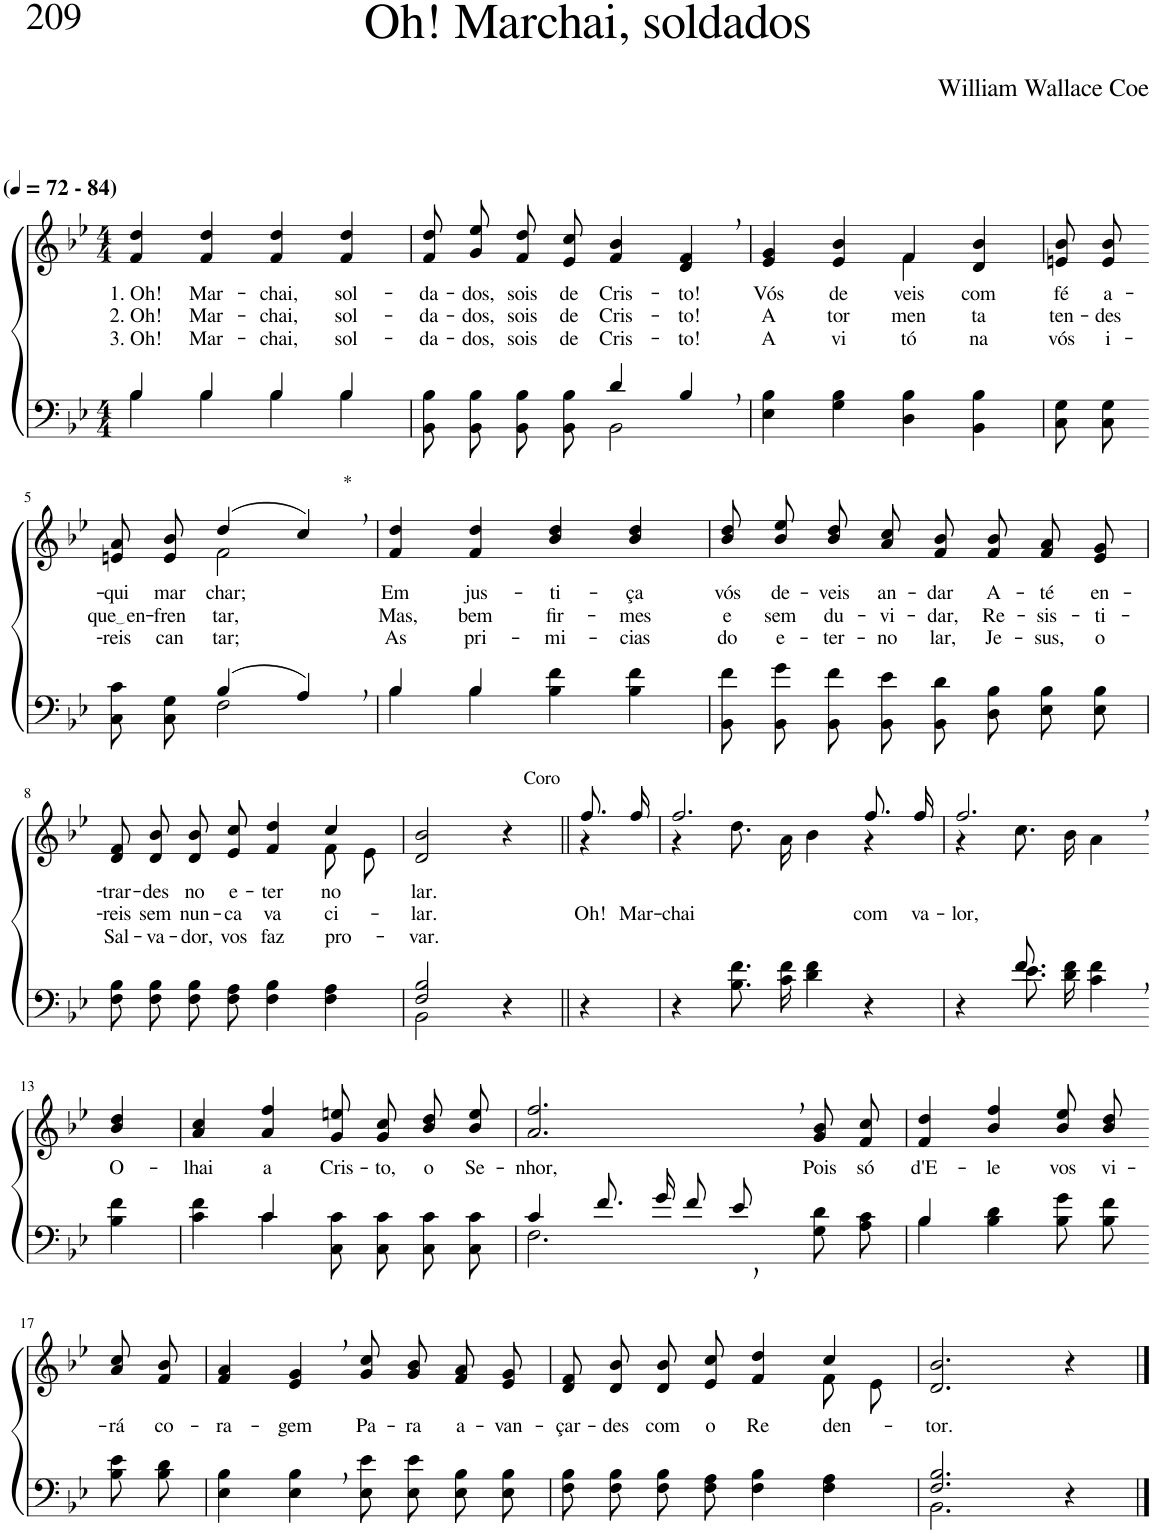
**kern	**kern	**text	**text	**text
*part2	*part1	*part1	*part1	*part1
*staff2	*staff1	*staff1	*staff1	*staff1
*I"Parte III e IV	*I"Parte I e II	*	*	*
*clefF4	*clefG2	*	*	*
*Trd2c3	*Trd2c3	*	*	*
*k[b-e-]	*k[b-e-]	*	*	*
*M4/4	*M4/4	*	*	*
*MM72	*MM72	*	*	*
=1	=1	=1	=1	=1
*^	*	*	*	*
!	!	!LO:TX:a:B:t=(	!	!	!
!	!	!LO:TX:a:B:t=- 84)	!	!	!
!	!	!	!LO:LY:b	!LO:LY:b	!LO:LY:b
4B-\	4B-/	4f/ 4dd/	1. Oh!	2. Oh!	3. Oh!
!	!	!	!LO:LY:b	!LO:LY:b	!LO:LY:b
4B-\	4B-/	4f/ 4dd/	Mar-	Mar-	Mar-
!	!	!	!LO:LY:b	!LO:LY:b	!LO:LY:b
4B-\	4B-/	4f/ 4dd/	-chai,	-chai,	-chai,
!	!	!	!LO:LY:b	!LO:LY:b	!LO:LY:b
4B-\	4B-/	4f/ 4dd/	sol-	sol-	sol-
=2	=2	=2	=2	=2	=2
!	!	!	!LO:LY:b	!LO:LY:b	!LO:LY:b
2ryy	8BB-\ 8B-\L	8f\ 8dd\L	-da-	-da-	-da-
!	!	!	!LO:LY:b	!LO:LY:b	!LO:LY:b
.	8BB-\ 8B-\J	8g\ 8ee-\J	-dos,	-dos,	-dos,
!	!	!	!LO:LY:b	!LO:LY:b	!LO:LY:b
.	8BB-\ 8B-\L	8f/ 8dd/L	sois	sois	sois
!	!	!	!LO:LY:b	!LO:LY:b	!LO:LY:b
.	8BB-\ 8B-\J	8e-/ 8cc/J	de	de	de
!	!	!	!LO:LY:b	!LO:LY:b	!LO:LY:b
4d/	2BB-\	4f/ 4b-/	Cris-	Cris-	Cris-
!	!	!	!LO:LY:b	!LO:LY:b	!LO:LY:b
4B-,/	.	4d/, 4f/,	-to!	-to!	-to!
*v	*v	*	*	*	*
=3	=3	=3	=3	=3
!	!	!LO:LY:b	!LO:LY:b	!LO:LY:b
*	*^	*	*	*
4E-\ 4B-\	4e-/ 4g/	2ryy	Vós	A	A
!	!	!	!LO:LY:b	!LO:LY:b	!LO:LY:b
4G\ 4B-\	4e-/ 4b-/	.	de-	tor-	vi-
!	!	!	!LO:LY:b	!LO:LY:b	!LO:LY:b
4D\ 4B-\	4f/	4f\	-veis	-men-	-tó-
!	!	!	!LO:LY:b	!LO:LY:b	!LO:LY:b
4BB-\ 4B-\	4d/ 4b-/	4ryy	com	-ta	-na
=4	=4	=4	=4	=4	=4
!	!	!	!LO:LY:b	!LO:LY:b	!LO:LY:b
*	*v	*v	*	*	*
8C\ 8G\L	8en/ 8b-/L	fé	ten-	vós
!	!	!LO:LY:b	!LO:LY:b	!LO:LY:b
8C\ 8G\J	8e/ 8b-/J	a-	-des	i-
!!LO:LB:g=z
=5-	=5-	=5-	=5-	=5-
*^	*	*	*	*
!	!	!	!LO:LY:b	!LO:LY:b	!LO:LY:b
*	*	*^	*	*	*
4ryy	8C\ 8c\L	8en/ 8a/L	4ryy	-qui	que en	-reis
!	!	!	!	!LO:LY:b	!LO:LY:b	!LO:LY:b
.	8C\ 8G\J	8e/ 8b-/J	.	mar-	-fren-	can-
!	!	!	!	!LO:LY:b	!LO:LY:b	!LO:LY:b
(4B-/	2F\	(4dd/	2f\	-char;	-tar,	-tar;
!	!	!LO:TX:a:t=*	!	!	!	!
4A,/)	.	4cc,/)	.	.	.	.
*	*	*v	*v	*	*	*
=6	=6	=6	=6	=6	=6
!	!	!	!LO:LY:b	!LO:LY:b	!LO:LY:b
4B-\	4B-/	4f/ 4dd/	Em	Mas,	As
!	!	!	!LO:LY:b	!LO:LY:b	!LO:LY:b
4B-\	4B-/	4f/ 4dd/	jus-	bem	pri-
!	!	!	!LO:LY:b	!LO:LY:b	!LO:LY:b
4B-\ 4f\	2ryy	4b-/ 4dd/	-ti-	fir-	-mi-
!	!	!	!LO:LY:b	!LO:LY:b	!LO:LY:b
4B-\ 4f\	.	4b-/ 4dd/	-ça	-mes	-cias
*v	*v	*	*	*	*
=7	=7	=7	=7	=7
!	!	!LO:LY:b	!LO:LY:b	!LO:LY:b
8BB-\ 8f\L	8b-\ 8dd\L	vós	e	do
!	!	!LO:LY:b	!LO:LY:b	!LO:LY:b
8BB-\ 8g\J	8b-\ 8ee-\J	de-	sem	e-
!	!	!LO:LY:b	!LO:LY:b	!LO:LY:b
8BB-\ 8f\L	8b-\ 8dd\L	-veis	du-	-ter-
!	!	!LO:LY:b	!LO:LY:b	!LO:LY:b
8BB-\ 8e-\J	8a\ 8cc\J	an-	-vi-	-no
!	!	!LO:LY:b	!LO:LY:b	!LO:LY:b
8BB-\ 8d\L	8f/ 8b-/L	-dar	-dar,	lar,
!	!	!LO:LY:b	!LO:LY:b	!LO:LY:b
8D\ 8B-\J	8f/ 8b-/J	A-	Re-	Je-
!	!	!LO:LY:b	!LO:LY:b	!LO:LY:b
8E-\ 8B-\L	8f/ 8a/L	-té	-sis-	-sus,
!	!	!LO:LY:b	!LO:LY:b	!LO:LY:b
8E-\ 8B-\J	8e-/ 8g/J	en-	-ti-	o
!!LO:LB:g=z
=8	=8	=8	=8	=8
!	!	!LO:LY:b	!LO:LY:b	!LO:LY:b
*	*^	*	*	*
8F\ 8B-\L	8d/ 8f/L	2.ryy	-trar-	-reis	Sal-
!	!	!	!LO:LY:b	!LO:LY:b	!LO:LY:b
8F\ 8B-\J	8d/ 8b-/J	.	-des	sem	-va-
!	!	!	!LO:LY:b	!LO:LY:b	!LO:LY:b
8F\ 8B-\L	8d/ 8b-/L	.	no	nun-	-dor,
!	!	!	!LO:LY:b	!LO:LY:b	!LO:LY:b
8F\ 8A\J	8e-/ 8cc/J	.	e-	-ca	vos
!	!	!	!LO:LY:b	!LO:LY:b	!LO:LY:b
4F\ 4B-\	4f/ 4dd/	.	-ter-	va-	faz
!	!	!	!LO:LY:b	!LO:LY:b	!LO:LY:b
4F\ 4A\	4cc/	8f\L	-no	-ci-	pro-
.	.	8e-\J	.	.	.
=9	=9	=9	=9	=9	=9
*^	*	*	*	*	*
!	!	!	!	!LO:LY:b	!LO:LY:b	!LO:LY:b
*	*	*v	*v	*	*	*
2F/ 2B-/	2BB-\	2d/ 2b-/	lar.	-lar.	-var.
!	!	!LO:TX:a:t=Coro	!	!	!
4r	4ryy	4r	.	.	.
=10||	=10||	=10||	=10||	=10||	=10||
!	!	!	!	!LO:LY:b	!
*v	*v	*^	*	*	*
4r	8.ff/L	4r	.	Oh!	.
!	!	!	!	!LO:LY:b	!
.	16ff/Jk	.	.	Mar-	.
=11	=11	=11	=11	=11	=11
!	!	!	!	!LO:LY:b	!
4r	2.ff/	4r	.	-chai	.
8.B-\ 8.f\L	.	8.dd\L	.	.	.
16c\ 16f\Jk	.	16a\Jk	.	.	.
4d\ 4f\	.	4b-\	.	.	.
!	!	!	!	!LO:LY:b	!
4r	8.ff/L	4r	.	com	.
!	!	!	!	!LO:LY:b	!
.	16ff/Jk	.	.	va-	.
=12	=12	=12	=12	=12	=12
*^	*	*	*	*	*
!	!	!	!	!	!LO:LY:b	!
4r	4ryy	2.ff,/	4r	.	-lor,	.
8.f/	8.e-\L	.	8.cc\L	.	.	.
4ryy	16d\ 16f\Jk	.	16b-\Jk	.	.	.
.	4c\ 4f\	.	4a\	.	.	.
16ryy	.	.	.	.	.	.
*v	*v	*	*	*	*	*
*	*v	*v	*	*	*
!!LO:LB:g=z
=13-	=13-	=13-	=13-	=13-
!	!	!LO:LY:b	!	!
4B-\ 4f\	4b-/ 4dd/	O-	.	.
=14	=14	=14	=14	=14
*^	*	*	*	*
!	!	!	!LO:LY:b	!	!
4ryy	4c\ 4f\	4a/ 4cc/	-lhai	.	.
!	!	!	!LO:LY:b	!	!
4c/	4c\	4a/ 4ff/	a	.	.
!	!	!	!LO:LY:b	!	!
2ryy	8C\ 8c\L	8g/ 8een/L	Cris-	.	.
!	!	!	!LO:LY:b	!	!
.	8C\ 8c\J	8g/ 8cc/J	-to,	.	.
!	!	!	!LO:LY:b	!	!
.	8C\ 8c\L	8b-\ 8dd\L	o	.	.
!	!	!	!LO:LY:b	!	!
.	8C\ 8c\J	8b-\ 8ee\J	Se-	.	.
=15	=15	=15	=15	=15	=15
!	!	!	!LO:LY:b	!	!
4c/	2.F\	2.a/, 2.ff/,	-nhor,	.	.
8.f/L	.	.	.	.	.
16g/Jk	.	.	.	.	.
8f/L	.	.	.	.	.
8e-,/J	.	.	.	.	.
!	!	!	!LO:LY:b	!	!
4ryy	8G\ 8d\L	8g/ 8b-/L	Pois	.	.
!	!	!	!LO:LY:b	!	!
.	8A\ 8c\J	8f/ 8cc/J	só	.	.
=16	=16	=16	=16	=16	=16
!	!	!	!LO:LY:b	!	!
4B-\	4B-/	4f/ 4dd/	d'E-	.	.
!	!	!	!LO:LY:b	!	!
4B-\ 4d\	2ryy	4b-/ 4ff/	-le	.	.
!	!	!	!LO:LY:b	!	!
8B-\ 8g\L	.	8b-\ 8ee-\L	vos	.	.
!	!	!	!LO:LY:b	!	!
8B-\ 8f\J	.	8b-\ 8dd\J	vi-	.	.
*v	*v	*	*	*	*
!!LO:LB:g=z
=17-	=17-	=17-	=17-	=17-
!	!	!LO:LY:b	!	!
8B-\ 8e-\L	8a/ 8cc/L	-rá	.	.
!	!	!LO:LY:b	!	!
8B-\ 8d\J	8f/ 8b-/J	co-	.	.
=18	=18	=18	=18	=18
!	!	!LO:LY:b	!	!
4E-\ 4B-\	4f/ 4a/	-ra-	.	.
!	!	!LO:LY:b	!	!
4E-\, 4B-\,	4e-/, 4g/,	-gem	.	.
!	!	!LO:LY:b	!	!
8E-\ 8e-\L	8g/ 8cc/L	Pa-	.	.
!	!	!LO:LY:b	!	!
8E-\ 8e-\J	8g/ 8b-/J	-ra	.	.
!	!	!LO:LY:b	!	!
8E-\ 8B-\L	8f/ 8a/L	a-	.	.
!	!	!LO:LY:b	!	!
8E-\ 8B-\J	8e-/ 8g/J	-van-	.	.
=19	=19	=19	=19	=19
!	!	!LO:LY:b	!	!
*	*^	*	*	*
8F\ 8B-\L	8d/ 8f/L	2.ryy	-çar-	.	.
!	!	!	!LO:LY:b	!	!
8F\ 8B-\J	8d/ 8b-/J	.	-des	.	.
!	!	!	!LO:LY:b	!	!
8F\ 8B-\L	8d/ 8b-/L	.	com	.	.
!	!	!	!LO:LY:b	!	!
8F\ 8A\J	8e-/ 8cc/J	.	o	.	.
!	!	!	!LO:LY:b	!	!
4F\ 4B-\	4f/ 4dd/	.	Re-	.	.
!	!	!	!LO:LY:b	!	!
4F\ 4A\	4cc/	8f\L	-den-	.	.
.	.	8e-\J	.	.	.
=20	=20	=20	=20	=20	=20
*^	*	*	*	*	*
!	!	!	!	!LO:LY:b	!	!
*	*	*v	*v	*	*	*
2.F/ 2.B-/	2.BB-\	2.d/ 2.b-/	-tor.	.	.
4r	4ryy	4r	.	.	.
*v	*v	*	*	*	*
==	==	==	==	==
*-	*-	*-	*-	*-
